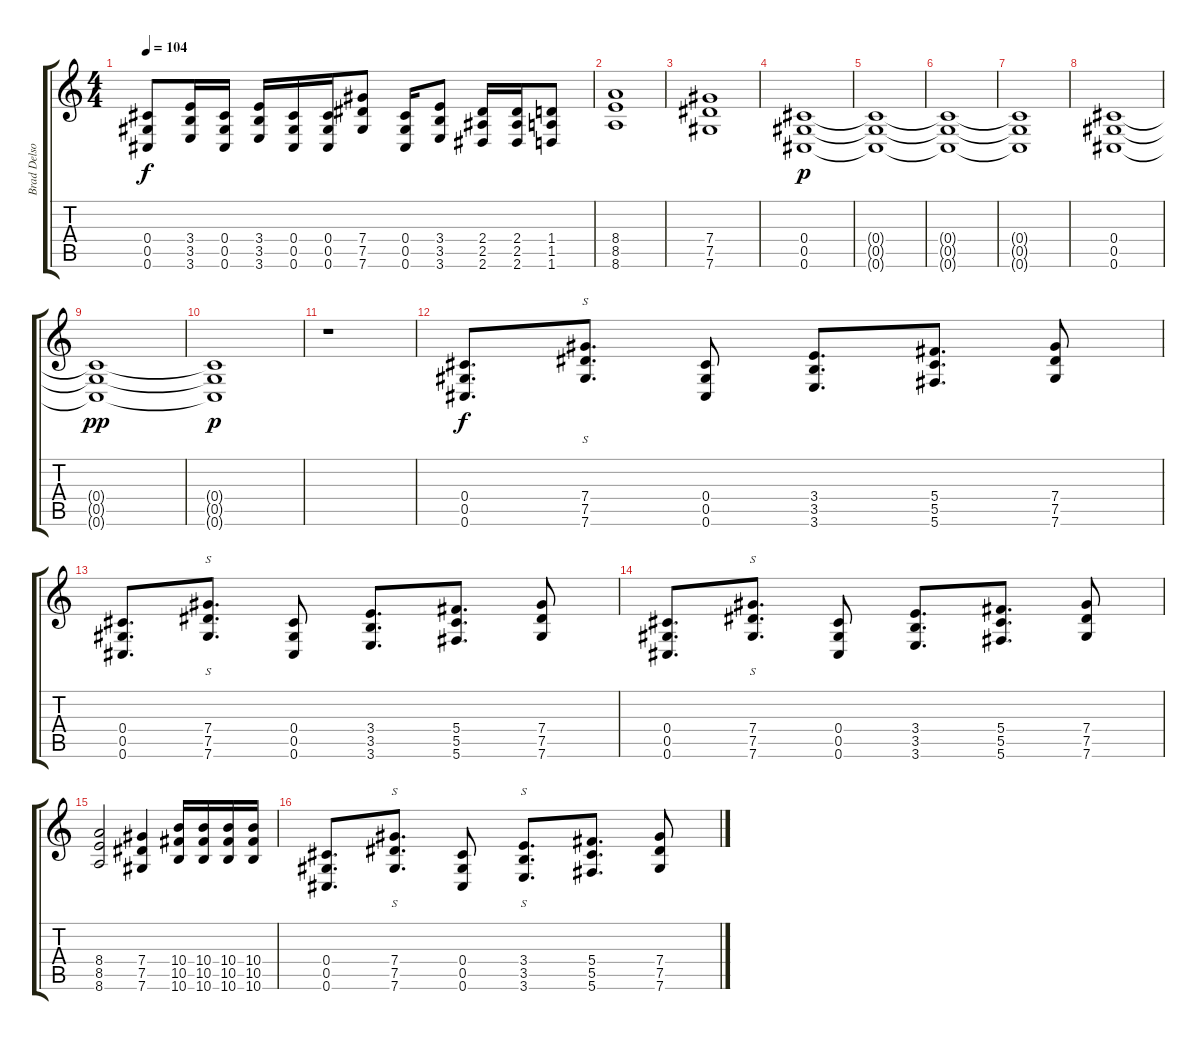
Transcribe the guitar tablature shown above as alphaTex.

\track ("Brad Delson (guitar)" "Brad Delso") {instrument distortionguitar}
\staff {score tabs}
\tuning (Eb4 Bb3 Gb3 Db3 Ab2 Db2) {hide}
\ts (4 4)
\tempo 104
\clef g2
\ks c
(0.4 0.5 0.6).8{dy f} (3.4 3.5 3.6).16 (0.4 0.5 0.6).16 (3.4 3.5 3.6).16 (0.4 0.5 0.6).16 (0.4 0.5 0.6).16 (7.4 7.5 7.6).8 (0.4 0.5 0.6).16 (3.4 3.5 3.6).8 (2.4 2.5 2.6).16 (2.4 2.5 2.6).16 (1.4 1.5 1.6).8 |
(8.4 8.5 8.6).1 |
(7.4 7.5 7.6).1 |
(0.4 0.5 0.6).1{dy p} |
(0.4{t} 0.5{t} 0.6{t}).1 |
(0.4{t} 0.5{t} 0.6{t}).1 |
(0.4{t} 0.5{t} 0.6{t}).1 |
(0.4 0.5 0.6).1 |
(0.4{t} 0.5{t} 0.6{t}).1{dy pp} |
(0.4{t} 0.5{t} 0.6{t}).1{dy p} |
r.1 |
(0.4 0.5 0.6).8{d dy f} (7.4 7.5 7.6).8{s d} (0.4 0.5 0.6).8 (3.4 3.5 3.6).8{d} (5.4 5.5 5.6).8{d} (7.4 7.5 7.6).8 |
(0.4 0.5 0.6).8{d} (7.4 7.5 7.6).8{s d} (0.4 0.5 0.6).8 (3.4 3.5 3.6).8{d} (5.4 5.5 5.6).8{d} (7.4 7.5 7.6).8 |
(0.4 0.5 0.6).8{d} (7.4 7.5 7.6).8{s d} (0.4 0.5 0.6).8 (3.4 3.5 3.6).8{d} (5.4 5.5 5.6).8{d} (7.4 7.5 7.6).8 |
(8.4 8.5 8.6).2 (7.4 7.5 7.6).4 (10.4 10.5 10.6).16 (10.4 10.5 10.6).16 (10.4 10.5 10.6).16 (10.4 10.5 10.6).16 |
(0.4 0.5 0.6).8{d} (7.4 7.5 7.6).8{s d} (0.4 0.5 0.6).8 (3.4 3.5 3.6).8{s d} (5.4 5.5 5.6).8{d} (7.4 7.5 7.6).8
